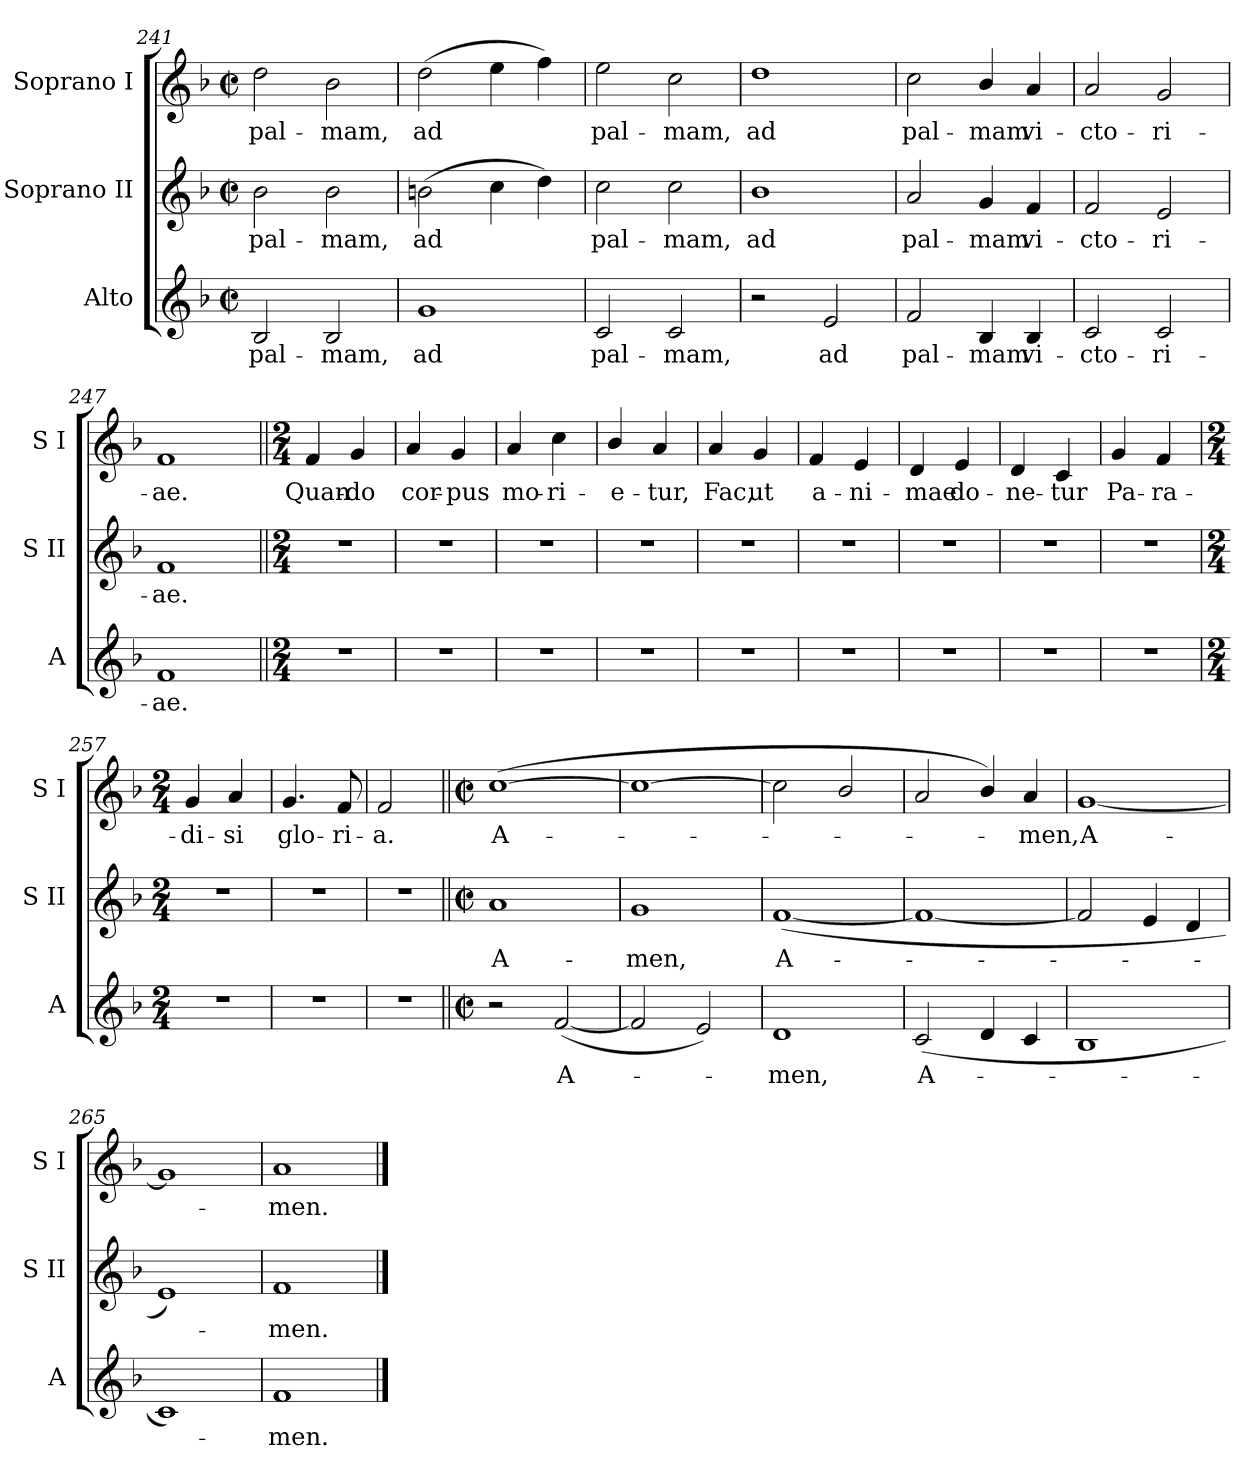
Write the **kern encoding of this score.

**kern	**text	**kern	**text	**kern	**text
*part3	*part3	*part2	*part2	*part1	*part1
*staff3	*staff3	*staff2	*staff2	*staff1	*staff1
*I"Alto	*	*I"Soprano II	*	*I"Soprano I	*
*I'A	*	*I'S II	*	*I'S I	*
*clefG2	*	*clefG2	*	*clefG2	*
*k[b-]	*	*k[b-]	*	*k[b-]	*
*F:	*	*F:	*	*F:	*
*M2/2	*	*M2/2	*	*M2/2	*
*met(c|)	*	*met(c|)	*	*met(c|)	*
=241	=241	=241	=241	=241	=241
!	!LO:LY:b	!	!LO:LY:b	!	!LO:LY:b
2B-	-pal-	2b-	pal-	2dd	pal-
!	!LO:LY:b	!	!LO:LY:b	!	!LO:LY:b
2B-	-mam,	2b-	-mam,	2b-	-mam,
=242	=242	=242	=242	=242	=242
!	!LO:LY:b	!	!LO:LY:b	!	!LO:LY:b
1g	ad	(>2bn	ad	(>2dd	ad
.	.	4cc	.	4ee	.
.	.	4dd)	.	4ff)	.
=243	=243	=243	=243	=243	=243
!	!LO:LY:b	!	!LO:LY:b	!	!LO:LY:b
2c	pal-	2cc	pal-	2ee	pal-
!	!LO:LY:b	!	!LO:LY:b	!	!LO:LY:b
2c	-mam,	2cc	-mam,	2cc	-mam,
=244	=244	=244	=244	=244	=244
!	!	!	!LO:LY:b	!	!LO:LY:b
2r	.	1b-	ad	1dd	ad
!	!LO:LY:b	!	!	!	!
2e	ad	.	.	.	.
!!LO:LB:g=z
=245	=245	=245	=245	=245	=245
!	!LO:LY:b	!	!LO:LY:b	!	!LO:LY:b
2f	pal-	2a	pal-	2cc	pal-
!	!LO:LY:b	!	!LO:LY:b	!	!LO:LY:b
4B-	-mam	4g	-mam	4b-/	-mam
!	!LO:LY:b	!	!LO:LY:b	!	!LO:LY:b
4B-	vi-	4f	vi-	4a	vi-
=246	=246	=246	=246	=246	=246
!	!LO:LY:b	!	!LO:LY:b	!	!LO:LY:b
2c	-cto-	2f	-cto-	2a	-cto-
!	!LO:LY:b	!	!LO:LY:b	!	!LO:LY:b
2c	-ri-	2e	-ri-	2g	-ri-
=247	=247	=247	=247	=247	=247
!	!LO:LY:b	!	!LO:LY:b	!	!LO:LY:b
1f	-ae.	1f	-ae.	1f	-ae.
=248||	=248||	=248||	=248||	=248||	=248||
*M2/4	*	*M2/4	*	*M2/4	*
!LO:N:vis=1	!	!LO:N:vis=1	!	!	!LO:LY:b
2r	.	2r	.	4f	Quan-
!	!	!	!	!	!LO:LY:b
.	.	.	.	4g	-do
=249	=249	=249	=249	=249	=249
!LO:N:vis=1	!	!LO:N:vis=1	!	!	!LO:LY:b
2r	.	2r	.	4a	cor-
!	!	!	!	!	!LO:LY:b
.	.	.	.	4g	-pus
=250	=250	=250	=250	=250	=250
!LO:N:vis=1	!	!LO:N:vis=1	!	!	!LO:LY:b
2r	.	2r	.	4a	mo-
!	!	!	!	!	!LO:LY:b
.	.	.	.	4cc	-ri-
=251	=251	=251	=251	=251	=251
!LO:N:vis=1	!	!LO:N:vis=1	!	!	!LO:LY:b
2r	.	2r	.	4b-/	-e-
!	!	!	!	!	!LO:LY:b
.	.	.	.	4a	-tur,
=252	=252	=252	=252	=252	=252
!LO:N:vis=1	!	!LO:N:vis=1	!	!	!LO:LY:b
2r	.	2r	.	4a	Fac,
!	!	!	!	!	!LO:LY:b
.	.	.	.	4g	ut
=253	=253	=253	=253	=253	=253
!LO:N:vis=1	!	!LO:N:vis=1	!	!	!LO:LY:b
2r	.	2r	.	4f	a-
!	!	!	!	!	!LO:LY:b
.	.	.	.	4e	-ni-
=254	=254	=254	=254	=254	=254
!LO:N:vis=1	!	!LO:N:vis=1	!	!	!LO:LY:b
2r	.	2r	.	4d	-mae
!	!	!	!	!	!LO:LY:b
.	.	.	.	4e	do-
=255	=255	=255	=255	=255	=255
!LO:N:vis=1	!	!LO:N:vis=1	!	!	!LO:LY:b
2r	.	2r	.	4d	-ne-
!	!	!	!	!	!LO:LY:b
.	.	.	.	4c	-tur
=256	=256	=256	=256	=256	=256
!LO:N:vis=1	!	!LO:N:vis=1	!	!	!LO:LY:b
2r	.	2r	.	4g	Pa-
!	!	!	!	!	!LO:LY:b
.	.	.	.	4f	-ra-
!!LO:LB:g=z
=257	=257	=257	=257	=257	=257
*M2/4	*	*M2/4	*	*M2/4	*
!LO:N:vis=1	!	!LO:N:vis=1	!	!	!LO:LY:b
2r	.	2r	.	4g	-di-
!	!	!	!	!	!LO:LY:b
.	.	.	.	4a	-si
=258	=258	=258	=258	=258	=258
!LO:N:vis=1	!	!LO:N:vis=1	!	!	!LO:LY:b
2r	.	2r	.	4.g	glo-
!	!	!	!	!	!LO:LY:b
.	.	.	.	8f	-ri-
=259	=259	=259	=259	=259	=259
!LO:N:vis=1	!	!LO:N:vis=1	!	!	!LO:LY:b
2r	.	2r	.	2f	-a.
=260||	=260||	=260||	=260||	=260||	=260||
*M2/2	*	*M2/2	*	*M2/2	*
*met(c|)	*	*met(c|)	*	*met(c|)	*
!	!	!	!LO:LY:b	!	!LO:LY:b
2r	.	1a	A-	(<[1cc	A-
!	!LO:LY:b	!	!	!	!
(<[2f	A-	.	.	.	.
=261	=261	=261	=261	=261	=261
!	!	!	!LO:LY:b	!	!
2f]	.	1g	-men,	1cc_	.
2e)	.	.	.	.	.
=262	=262	=262	=262	=262	=262
!	!LO:LY:b	!	!LO:LY:b	!	!
1d	men,	(<[1f	A-	2cc]	.
.	.	.	.	2b-/	.
=263	=263	=263	=263	=263	=263
!	!LO:LY:b	!	!	!	!
(<2c	A-	1f_	.	2a	.
4d	.	.	.	4b-/)	.
!	!	!	!	!	!LO:LY:b
4c	.	.	.	4a	men,
=264	=264	=264	=264	=264	=264
!	!	!	!	!	!LO:LY:b
1B-	.	2f]	.	[1g	A-
.	.	4e	.	.	.
.	.	4d	.	.	.
=265	=265	=265	=265	=265	=265
1c)	.	1e)	.	1g]	.
=266	=266	=266	=266	=266	=266
!	!LO:LY:b	!	!LO:LY:b	!	!LO:LY:b
1f	men.	1f	men.	1a	men.
==	==	==	==	==	==
*-	*-	*-	*-	*-	*-
